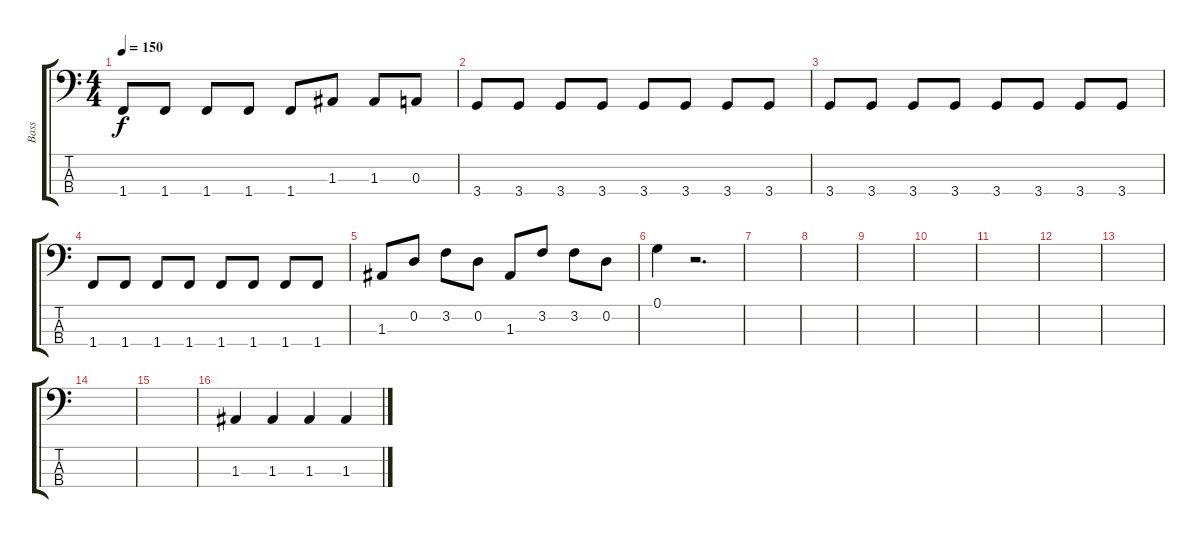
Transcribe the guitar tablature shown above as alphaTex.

\track ("Bass" "Bass") {instrument electricbassfinger}
\staff {score tabs}
\tuning (G2 D2 A1 E1) {hide}
\ts (4 4)
\tempo 150
\clef f4
\ks c
1.4.8{dy f} 1.4.8 1.4.8 1.4.8 1.4.8 1.3.8 1.3.8 0.3.8 |
3.4.8 3.4.8 3.4.8 3.4.8 3.4.8 3.4.8 3.4.8 3.4.8 |
3.4.8 3.4.8 3.4.8 3.4.8 3.4.8 3.4.8 3.4.8 3.4.8 |
1.4.8 1.4.8 1.4.8 1.4.8 1.4.8 1.4.8 1.4.8 1.4.8 |
1.3.8 0.2.8 3.2.8 0.2.8 1.3.8 3.2.8 3.2.8 0.2.8 |
0.1.4 r.2{d} |
|
|
|
|
|
|
|
|
|
1.3.4 1.3.4 1.3.4 1.3.4
